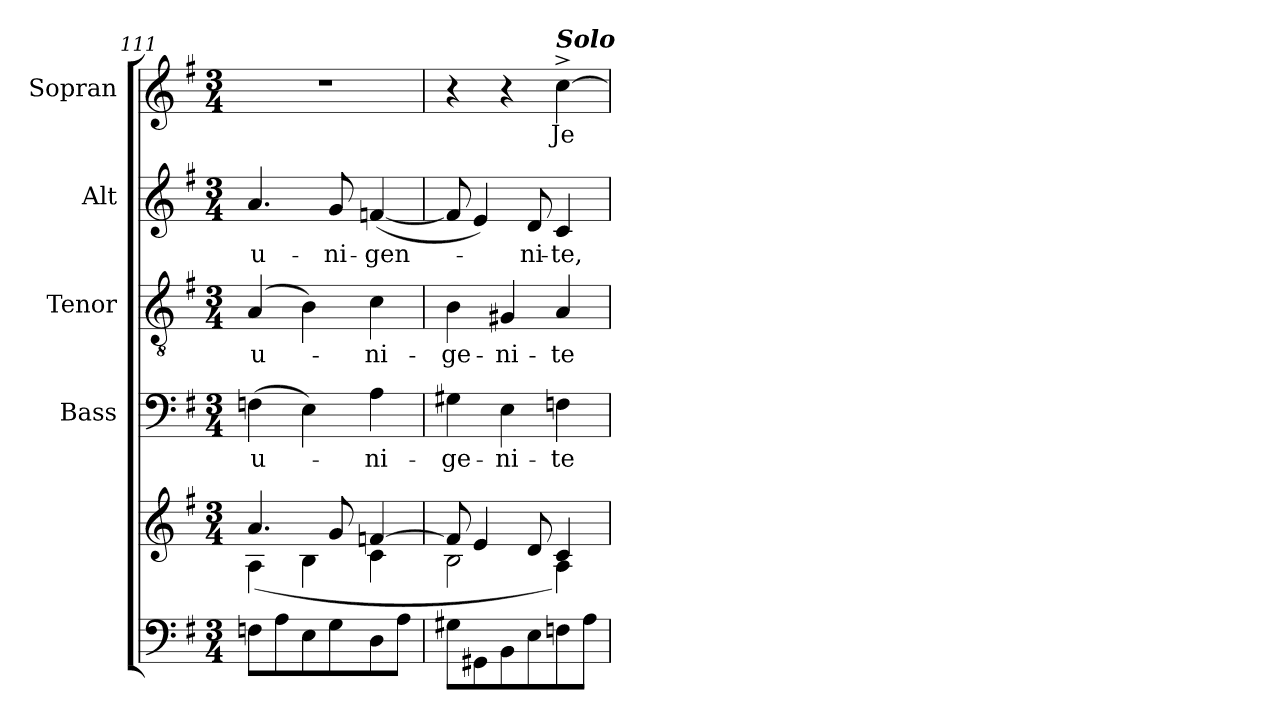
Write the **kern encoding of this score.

**kern	**kern	**kern	**text	**kern	**text	**kern	**text	**kern	**text
*part5	*part5	*part4	*part4	*part3	*part3	*part2	*part2	*part1	*part1
*staff6	*staff5	*staff4	*staff4	*staff3	*staff3	*staff2	*staff2	*staff1	*staff1
*	*	*I"Bass	*	*I"Tenor	*	*I"Alt	*	*I"Sopran	*
*	*	*I'B.	*	*I'T.	*	*I'A.	*	*I'S.	*
*clefF4	*clefG2	*clefF4	*	*clefGv2	*	*clefG2	*	*clefG2	*
*k[f#]	*k[f#]	*k[f#]	*	*k[f#]	*	*k[f#]	*	*k[f#]	*
*G:	*G:	*G:	*	*G:	*	*G:	*	*G:	*
*M3/4	*M3/4	*M3/4	*	*M3/4	*	*M3/4	*	*M3/4	*
=111	=111	=111	=111	=111	=111	=111	=111	=111	=111
*	*^	*	*	*	*	*	*	*	*
!	!	!	!	!LO:LY:b	!	!LO:LY:b	!	!LO:LY:b	!	!
8Fn\L	4.a/	(<4A\	(>4Fn\	u-	(4A/	u-	4.a/	u-	2.r	.
8A\	.	.	.	.	.	.	.	.	.	.
8E\	.	4B\	4E\)	.	4B\)	.	.	.	.	.
!	!	!	!	!	!	!	!	!LO:LY:b	!	!
8G\	8g/	.	.	.	.	.	8g/	-ni-	.	.
!	!	!	!	!LO:LY:b	!	!LO:LY:b	!	!LO:LY:b	!	!
8D\	[>4fn/	4c\	4A\	-ni-	4c\	-ni-	(<[4fn/	-gen-	.	.
8A\J	.	.	.	.	.	.	.	.	.	.
!!LO:LB:g=z
=112	=112	=112	=112	=112	=112	=112	=112	=112	=112	=112
!	!	!	!	!LO:LY:b	!	!LO:LY:b	!	!	!	!
8G#X\L	8f/]	2B\	4G#X\	-ge-	4B\	-ge-	8f/]	.	4r	.
8GG#X\	4e/	.	.	.	.	.	4e/)	.	.	.
!	!	!	!	!LO:LY:b	!	!LO:LY:b	!	!	!	!
8BB\	.	.	4E\	-ni-	4G#X/	-ni-	.	.	4r	.
!	!	!	!	!	!	!	!	!LO:LY:b	!	!
8E\	8d/	.	.	.	.	.	8d/	-ni-	.	.
!	!	!	!	!	!	!	!	!	!LO:TX:a:Bi:t=Solo	!
!	!	!	!	!LO:LY:b	!	!LO:LY:b	!	!LO:LY:b	!	!LO:LY:b
8Fn\	4c/	4A\)	4Fn\	-te	4A/	-te	4c/	-te,	[4cc^>\	Je-
8A\J	.	.	.	.	.	.	.	.	.	.
*	*v	*v	*	*	*	*	*	*	*	*
=	=	=	=	=	=	=	=	=	=
*-	*-	*-	*-	*-	*-	*-	*-	*-	*-
